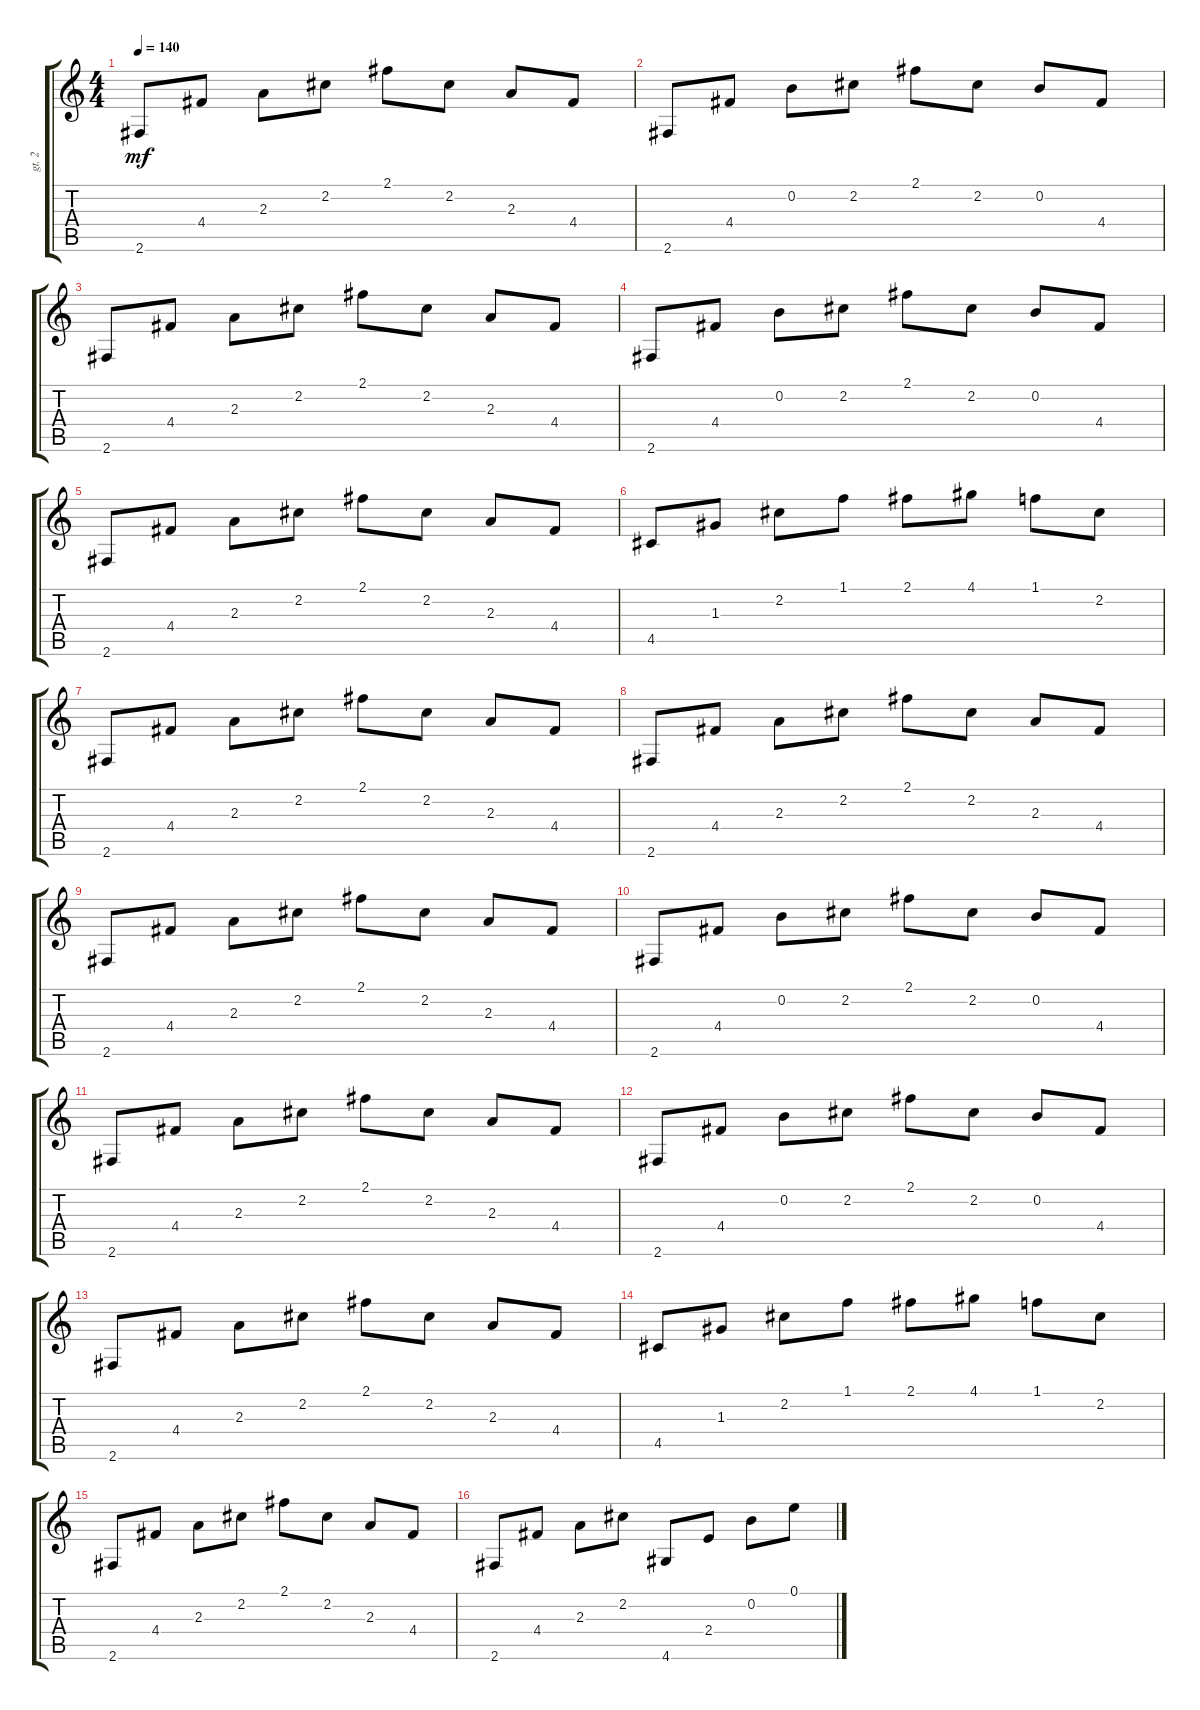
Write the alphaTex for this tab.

\track ("gt. 2" "gt. 2") {instrument acousticguitarsteel}
\staff {score tabs}
\tuning (E4 B3 G3 D3 A2 E2) {hide}
\ts (4 4)
\tempo 140
\clef g2
\ks c
2.6.8{dy mf} 4.4.8 2.3.8 2.2.8 2.1.8 2.2.8 2.3.8 4.4.8 |
2.6.8 4.4.8 0.2.8 2.2.8 2.1.8 2.2.8 0.2.8 4.4.8 |
2.6.8 4.4.8 2.3.8 2.2.8 2.1.8 2.2.8 2.3.8 4.4.8 |
2.6.8 4.4.8 0.2.8 2.2.8 2.1.8 2.2.8 0.2.8 4.4.8 |
2.6.8 4.4.8 2.3.8 2.2.8 2.1.8 2.2.8 2.3.8 4.4.8 |
4.5.8 1.3.8 2.2.8 1.1.8 2.1.8 4.1.8 1.1.8 2.2.8 |
2.6.8 4.4.8 2.3.8 2.2.8 2.1.8 2.2.8 2.3.8 4.4.8 |
2.6.8 4.4.8 2.3.8 2.2.8 2.1.8 2.2.8 2.3.8 4.4.8 |
2.6.8 4.4.8 2.3.8 2.2.8 2.1.8 2.2.8 2.3.8 4.4.8 |
2.6.8 4.4.8 0.2.8 2.2.8 2.1.8 2.2.8 0.2.8 4.4.8 |
2.6.8 4.4.8 2.3.8 2.2.8 2.1.8 2.2.8 2.3.8 4.4.8 |
2.6.8 4.4.8 0.2.8 2.2.8 2.1.8 2.2.8 0.2.8 4.4.8 |
2.6.8 4.4.8 2.3.8 2.2.8 2.1.8 2.2.8 2.3.8 4.4.8 |
4.5.8 1.3.8 2.2.8 1.1.8 2.1.8 4.1.8 1.1.8 2.2.8 |
2.6.8 4.4.8 2.3.8 2.2.8 2.1.8 2.2.8 2.3.8 4.4.8 |
2.6.8 4.4.8 2.3.8 2.2.8 4.6.8 2.4.8 0.2.8 0.1.8
